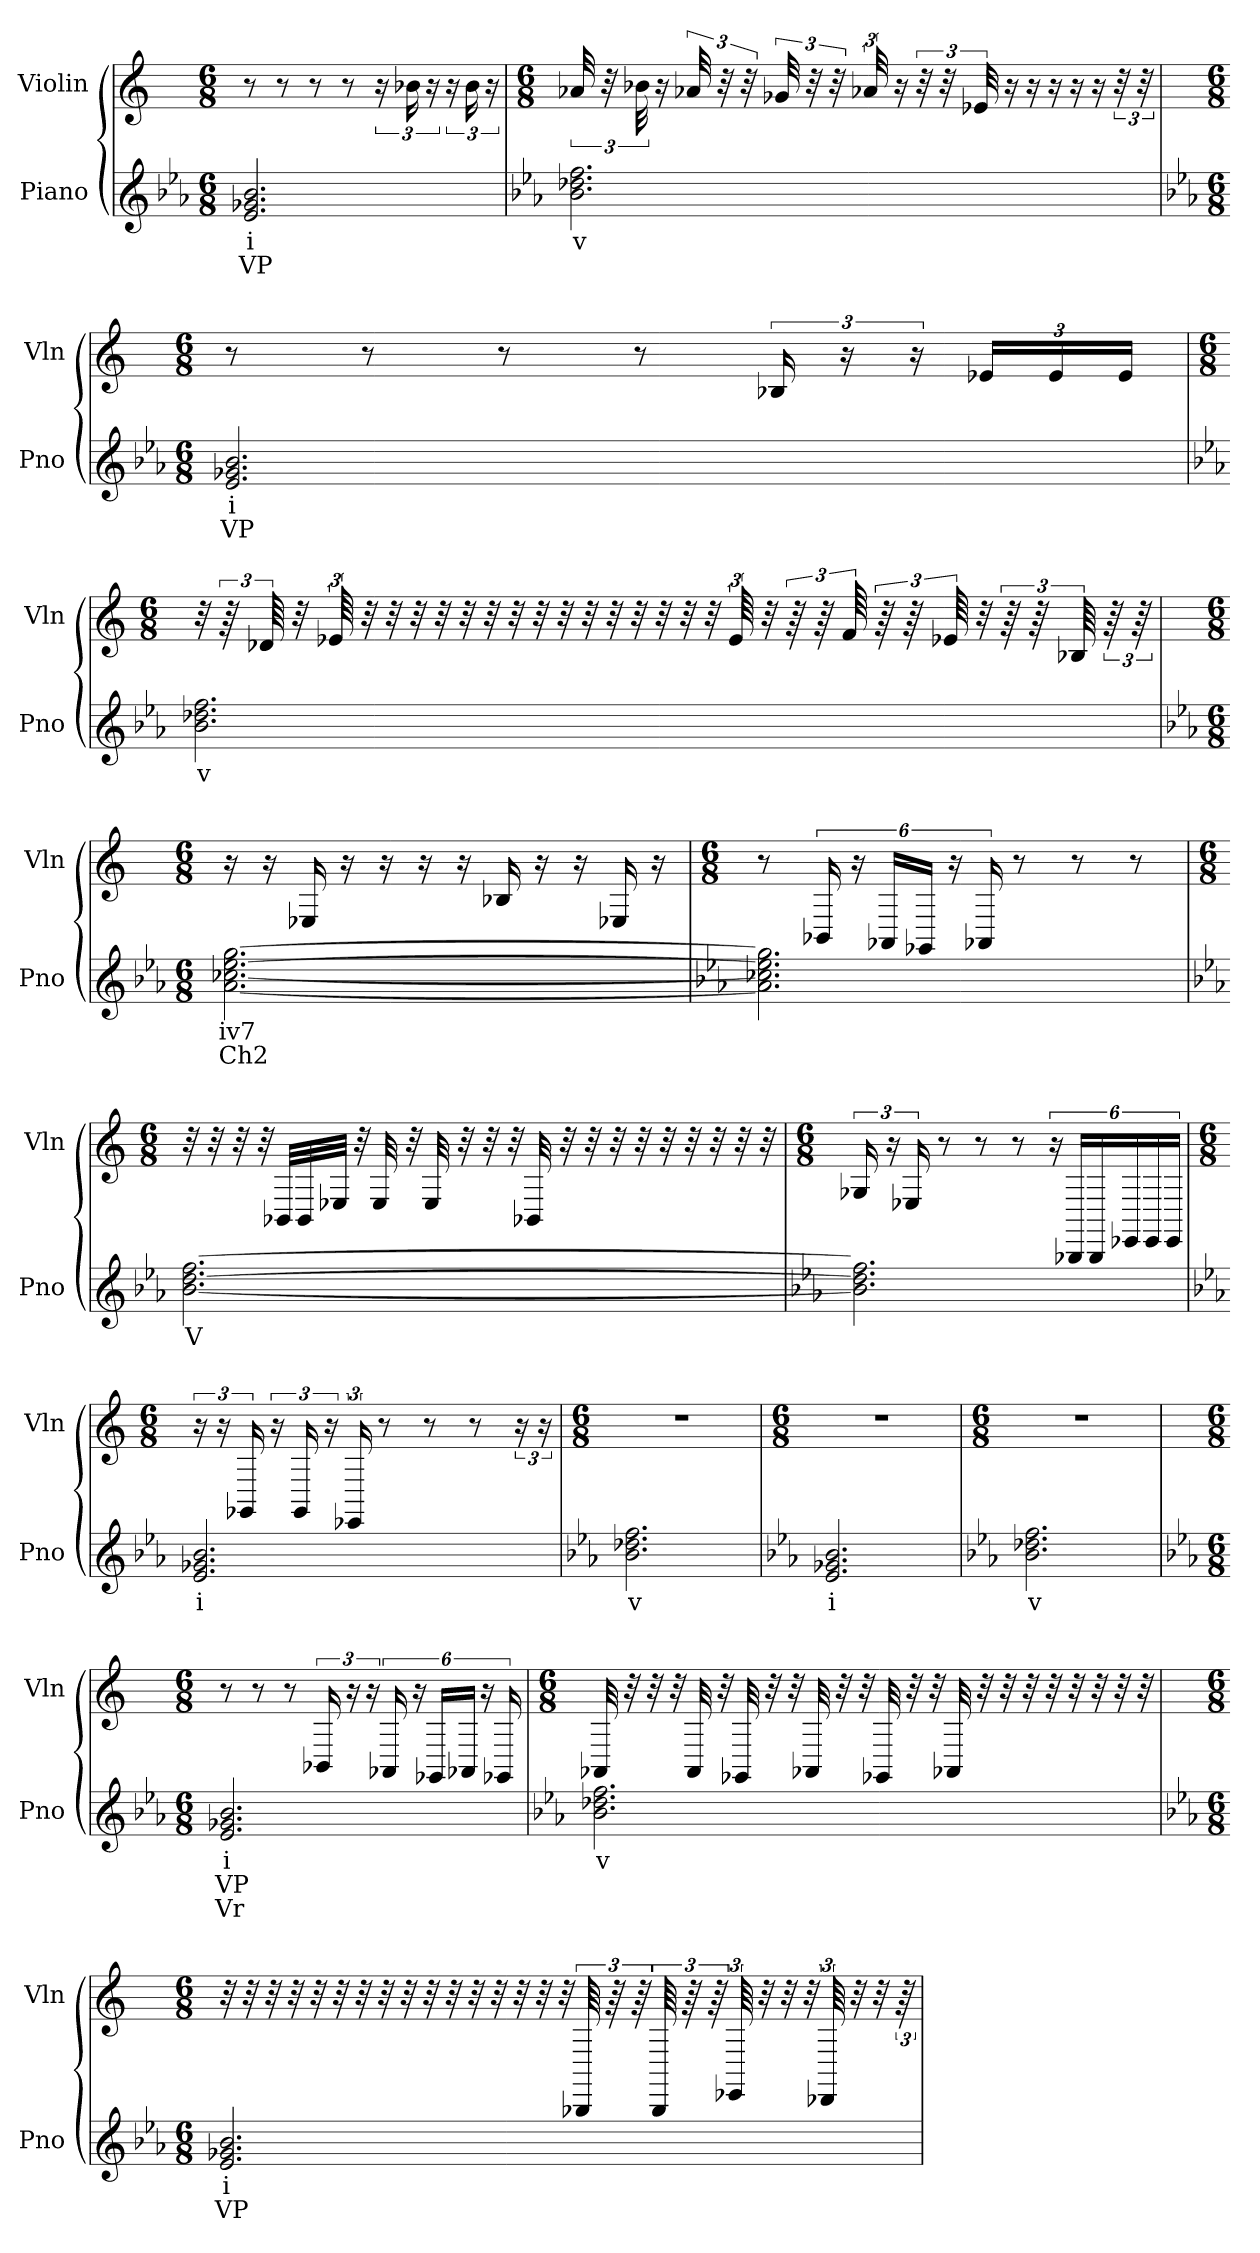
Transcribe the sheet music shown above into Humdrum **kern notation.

**kern	**text	**text	**text	**kern
*part2	*part2	*part2	*part2	*part1
*staff2	*staff2	*staff2	*staff2	*staff1
*I"Piano	*	*	*	*I"Violin
*I'Pno	*	*	*	*I'Vln
*k[b-e-a-]	*	*	*	*
*E-:	*	*	*	*
*M6/8	*	*	*	*M6/8
=	=	=	=	=
2.e- 2.g-X 2.b-	i	VP	.	8r
.	.	.	.	8r
.	.	.	.	8r
.	.	.	.	8r
.	.	.	.	24r
.	.	.	.	24b-X
.	.	.	.	24r
.	.	.	.	24r
.	.	.	.	24b-
.	.	.	.	24r
=	=	=	=	=
*k[b-e-a-]	*	*	*	*
*E-:	*	*	*	*
*	*	*	*	*M6/8
2.b- 2.dd-X 2.ff	v	.	.	48a-X
.	.	.	.	48r
.	.	.	.	48b-X
.	.	.	.	16r
.	.	.	.	48a-X
.	.	.	.	48r
.	.	.	.	48r
.	.	.	.	48g-X
.	.	.	.	48r
.	.	.	.	48r
.	.	.	.	48a-X
.	.	.	.	16r
.	.	.	.	48r
.	.	.	.	48r
.	.	.	.	48e-X
.	.	.	.	16r
.	.	.	.	16r
.	.	.	.	16r
.	.	.	.	16r
.	.	.	.	16r
.	.	.	.	48r
.	.	.	.	48r
=	=	=	=	=
*k[b-e-a-]	*	*	*	*
*E-:	*	*	*	*
*M6/8	*	*	*	*M6/8
2.e- 2.g-X 2.b-	i	VP	.	8r
.	.	.	.	8r
.	.	.	.	8r
.	.	.	.	8r
.	.	.	.	24B-X
.	.	.	.	24r
.	.	.	.	24r
.	.	.	.	24e-XLL
.	.	.	.	24e-
.	.	.	.	24e-JJ
=	=	=	=	=
*k[b-e-a-]	*	*	*	*
*E-:	*	*	*	*
*	*	*	*	*M6/8
2.b- 2.dd-X 2.ff	v	.	.	32r
.	.	.	.	96r
.	.	.	.	96d-X
.	.	.	.	32r
.	.	.	.	96e-X
.	.	.	.	32r
.	.	.	.	32r
.	.	.	.	32r
.	.	.	.	32r
.	.	.	.	32r
.	.	.	.	32r
.	.	.	.	32r
.	.	.	.	32r
.	.	.	.	32r
.	.	.	.	32r
.	.	.	.	32r
.	.	.	.	32r
.	.	.	.	32r
.	.	.	.	32r
.	.	.	.	32r
.	.	.	.	96e-
.	.	.	.	32r
.	.	.	.	96r
.	.	.	.	96r
.	.	.	.	96f
.	.	.	.	96r
.	.	.	.	96r
.	.	.	.	96e-X
.	.	.	.	32r
.	.	.	.	96r
.	.	.	.	96r
.	.	.	.	96B-X
.	.	.	.	96r
.	.	.	.	96r
=	=	=	=	=
*k[b-e-a-]	*	*	*	*
*E-:	*	*	*	*
*M6/8	*	*	*	*M6/8
[2.a- [2.cc-X [2.ee- [2.gg	iv7	Ch2	.	16r
.	.	.	.	16r
.	.	.	.	16E-X
.	.	.	.	16r
.	.	.	.	16r
.	.	.	.	16r
.	.	.	.	16r
.	.	.	.	16B-X
.	.	.	.	16r
.	.	.	.	16r
.	.	.	.	16E-X
.	.	.	.	16r
=	=	=	=	=
*k[b-e-a-]	*	*	*	*
*E-:	*	*	*	*
*	*	*	*	*M6/8
2.a-] 2.cc-X] 2.ee-] 2.gg]	.	.	.	8r
.	.	.	.	24BB-X
.	.	.	.	24r
.	.	.	.	24AA-XLL
.	.	.	.	24GG-XJJ
.	.	.	.	24r
.	.	.	.	24AA-X
.	.	.	.	8r
.	.	.	.	8r
.	.	.	.	8r
=	=	=	=	=
*k[b-e-a-]	*	*	*	*
*E-:	*	*	*	*
*	*	*	*	*M6/8
[2.b- [2.dd [2.ff	V	.	.	32r
.	.	.	.	32r
.	.	.	.	32r
.	.	.	.	32r
.	.	.	.	32BB-XLLL
.	.	.	.	32BB-
.	.	.	.	32E-XJJJ
.	.	.	.	32r
.	.	.	.	32E-
.	.	.	.	32r
.	.	.	.	32E-
.	.	.	.	32r
.	.	.	.	32r
.	.	.	.	32r
.	.	.	.	32BB-X
.	.	.	.	32r
.	.	.	.	32r
.	.	.	.	32r
.	.	.	.	32r
.	.	.	.	32r
.	.	.	.	32r
.	.	.	.	32r
.	.	.	.	32r
.	.	.	.	32r
=	=	=	=	=
*k[b-e-a-]	*	*	*	*
*E-:	*	*	*	*
*	*	*	*	*M6/8
2.b-] 2.dd] 2.ff]	.	.	.	24G-X
.	.	.	.	24r
.	.	.	.	24E-X
.	.	.	.	8r
.	.	.	.	8r
.	.	.	.	8r
.	.	.	.	24r
.	.	.	.	24BBB-XLL
.	.	.	.	24BBB-
.	.	.	.	24EE-X
.	.	.	.	24EE-
.	.	.	.	24EE-JJ
=	=	=	=	=
*k[b-e-a-]	*	*	*	*
*E-:	*	*	*	*
*	*	*	*	*M6/8
2.e- 2.g-X 2.b-	i	.	.	24r
.	.	.	.	24r
.	.	.	.	24GG-X
.	.	.	.	24r
.	.	.	.	24GG-
.	.	.	.	24r
.	.	.	.	24EE-X
.	.	.	.	8r
.	.	.	.	8r
.	.	.	.	8r
.	.	.	.	24r
.	.	.	.	24r
=	=	=	=	=
*k[b-e-a-]	*	*	*	*
*E-:	*	*	*	*
*	*	*	*	*M6/8
2.b- 2.dd-X 2.ff	v	.	.	2.r
=	=	=	=	=
*k[b-e-a-]	*	*	*	*
*E-:	*	*	*	*
*	*	*	*	*M6/8
2.e- 2.g-X 2.b-	i	.	.	2.r
=	=	=	=	=
*k[b-e-a-]	*	*	*	*
*E-:	*	*	*	*
*	*	*	*	*M6/8
2.b- 2.dd-X 2.ff	v	.	.	2.r
=	=	=	=	=
*k[b-e-a-]	*	*	*	*
*E-:	*	*	*	*
*M6/8	*	*	*	*M6/8
2.e- 2.g-X 2.b-	i	VP	Vr	8r
.	.	.	.	8r
.	.	.	.	8r
.	.	.	.	24BB-X
.	.	.	.	24r
.	.	.	.	24r
.	.	.	.	24AA-X
.	.	.	.	24r
.	.	.	.	24GG-XLL
.	.	.	.	24AA-XJJ
.	.	.	.	24r
.	.	.	.	24GG-X
=	=	=	=	=
*k[b-e-a-]	*	*	*	*
*E-:	*	*	*	*
*	*	*	*	*M6/8
2.b- 2.dd-X 2.ff	v	.	.	32AA-X
.	.	.	.	32r
.	.	.	.	32r
.	.	.	.	32r
.	.	.	.	32AA-
.	.	.	.	32r
.	.	.	.	32GG-X
.	.	.	.	32r
.	.	.	.	32r
.	.	.	.	32AA-X
.	.	.	.	32r
.	.	.	.	32r
.	.	.	.	32GG-X
.	.	.	.	32r
.	.	.	.	32r
.	.	.	.	32AA-X
.	.	.	.	32r
.	.	.	.	32r
.	.	.	.	32r
.	.	.	.	32r
.	.	.	.	32r
.	.	.	.	32r
.	.	.	.	32r
.	.	.	.	32r
=	=	=	=	=
*k[b-e-a-]	*	*	*	*
*E-:	*	*	*	*
*M6/8	*	*	*	*M6/8
2.e- 2.g-X 2.b-	i	VP	.	32r
.	.	.	.	32r
.	.	.	.	32r
.	.	.	.	32r
.	.	.	.	32r
.	.	.	.	32r
.	.	.	.	32r
.	.	.	.	32r
.	.	.	.	32r
.	.	.	.	32r
.	.	.	.	32r
.	.	.	.	32r
.	.	.	.	32r
.	.	.	.	32r
.	.	.	.	32r
.	.	.	.	32r
.	.	.	.	96BBB-X
.	.	.	.	96r
.	.	.	.	96r
.	.	.	.	96BBB-
.	.	.	.	96r
.	.	.	.	96r
.	.	.	.	96EE-X
.	.	.	.	32r
.	.	.	.	32r
.	.	.	.	32r
.	.	.	.	96DD-X
.	.	.	.	32r
.	.	.	.	32r
.	.	.	.	96r
=	=	=	=	=
*-	*-	*-	*-	*-
